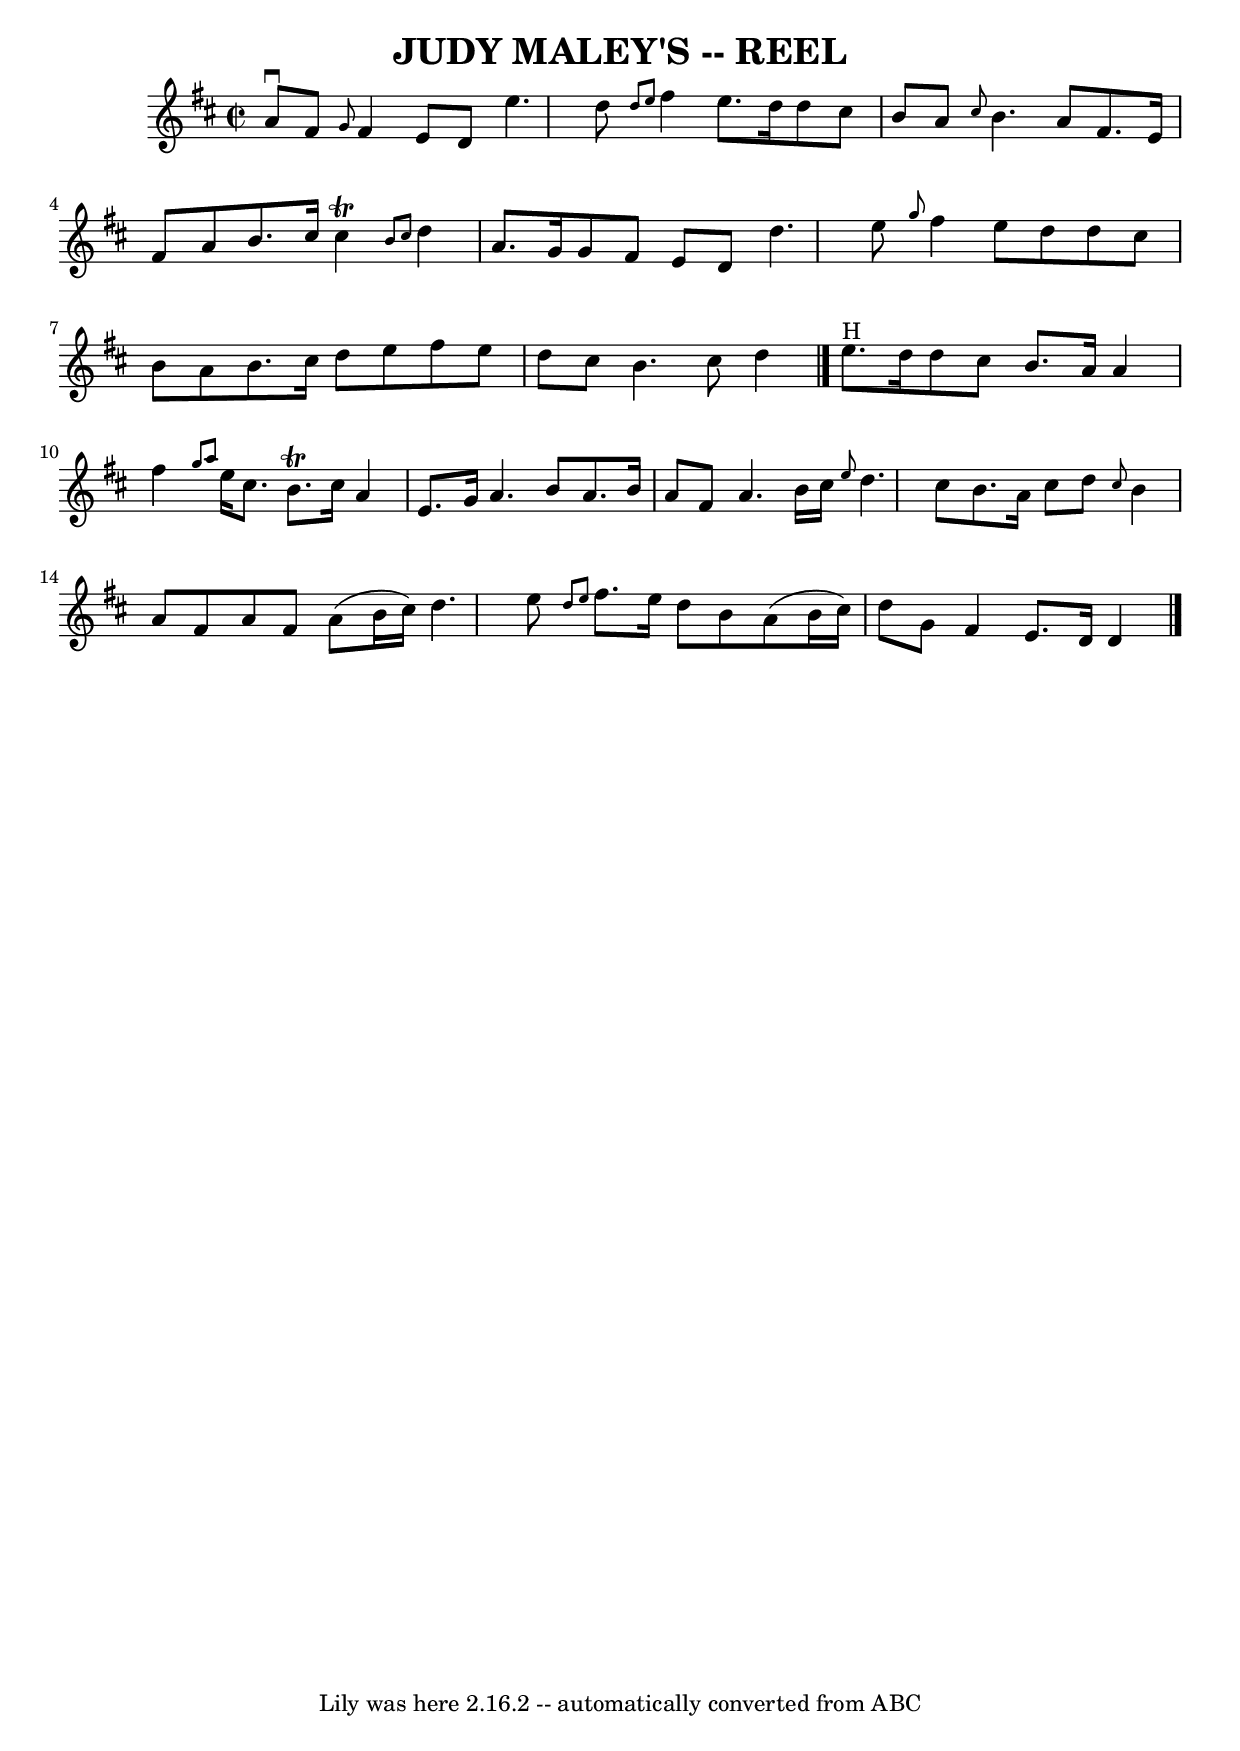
\version "2.16.2"
\include "Mammoth.ily"
\header {
  %% book = "Ryan's Mammoth Collection of Fiddle Tunes"
  crossRefNumber = "1"
  footnotes = ""
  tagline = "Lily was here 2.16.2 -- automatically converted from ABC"
  title = "JUDY MALEY'S -- REEL"

}
voicedefault =  {


  \override Staff.TimeSignature #'style = #'C
  \time 2/2 
  \key d \major
  a'8^\downbow fis'8    |
  \grace {    
    g'8  
  } fis'4 e'8 d'8 e''4. d''8    |
  \grace { d''8    
	   e''8  
	 } fis''4 e''8. d''16 d''8 cis''8 b'8 a'8    |
  
  \grace { cis''8  
	 } b'4. a'8 fis'8. e'16 fis'8 a'8    
  |
  b'8. cis''16 cis''4^\trill \grace { b'8 cis''8  
				    }   
  d''4 a'8. g'16    |
  g'8 fis'8 e'8 d'8 d''4.    
  e''8    |
  \grace { g''8  
	 } fis''4 e''8 d''8 d''8 cis''8 
  b'8 a'8    |
  b'8. cis''16 d''8 e''8 fis''8 e''8   
  d''8 cis''8    |
  b'4. cis''8 d''4      \bar "|." e''8. 
  ^"H" d''16    |
  d''8 cis''8 b'8. a'16 a'4 fis''4    
  |
  \grace { g''8 a''8  
	 } e''16 cis''8. b'8.^\trill   
  cis''16 a'4 e'8. g'16    |
  a'4. b'8 a'8. b'16 a'8 
  fis'8    |
  a'4. b'16 cis''16  \grace { e''8  
			    } d''4.    
  cis''8    |
  b'8. a'16 cis''8 d''8  \grace { cis''8  
				}   
  b'4 a'8 fis'8    |
  a'8 fis'8 a'8 (b'16 cis''16) 
  d''4. e''8    |
  \grace { d''8 e''8  
	 } fis''8. e''16    
  d''8 b'8 a'8 (b'16 cis''16) d''8 g'8    |
  fis'4    
  e'8. d'16 d'4    \bar "|."   

}

\score{
  <<

    \context Staff="default"
    {
      \voicedefault 
      
    }

  >>
  \layout {
    
  }
  \midi {
  }

}
